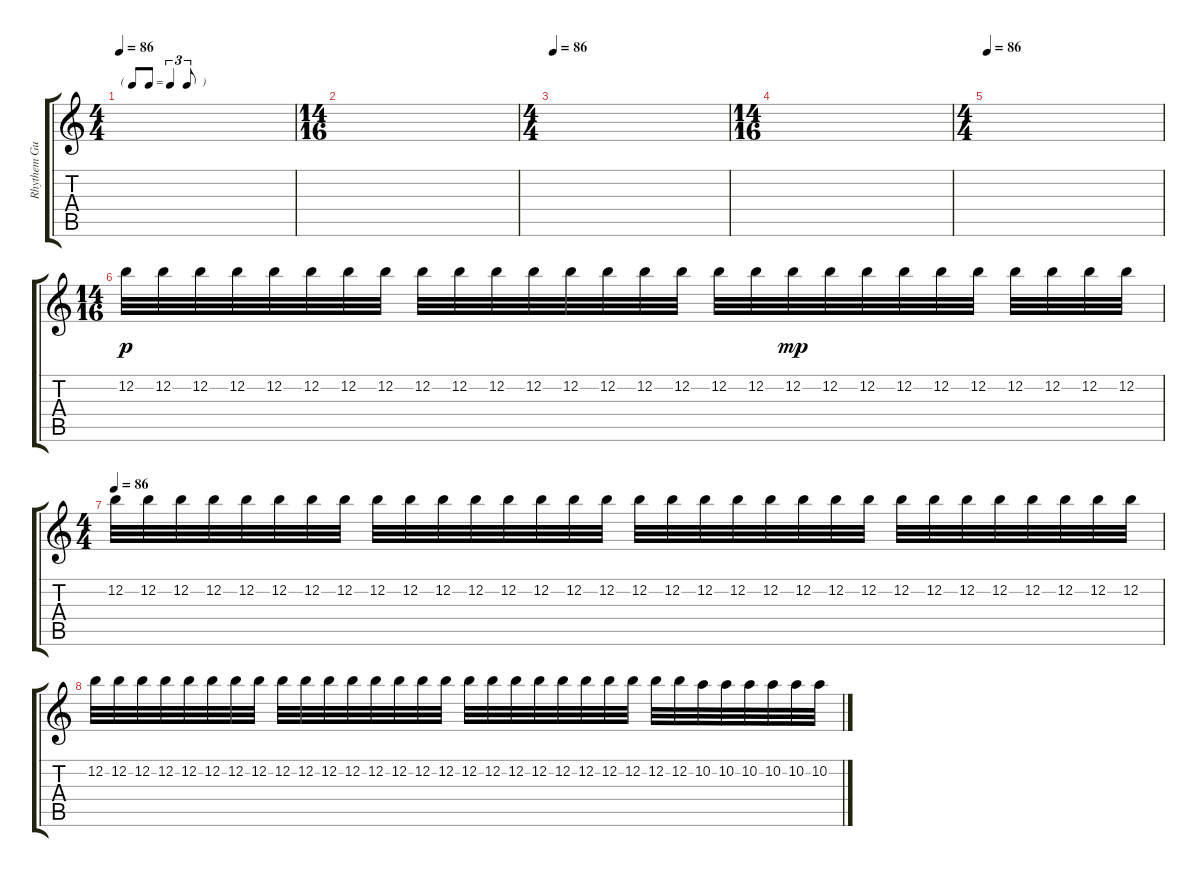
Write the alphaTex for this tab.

\track ("Rhythem Guitar" "Rhythem Gu") {instrument overdrivenguitar}
\staff {score tabs}
\tuning (E4 B3 G3 D3 A2 E2) {hide}
\ts (4 4)
\tf triplet8th
\tempo 86
\clef g2
\ks c
|
\ts (14 16)
|
\ts (4 4)
\tempo 86
|
\ts (14 16)
|
\ts (4 4)
\tempo 86
|
\ts (14 16)
12.2.32{dy p instrument electricguitarjazz} 12.2.32 12.2.32 12.2.32 12.2.32 12.2.32 12.2.32 12.2.32 12.2.32 12.2.32 12.2.32 12.2.32 12.2.32 12.2.32 12.2.32 12.2.32 12.2.32 12.2.32 12.2.32{dy mp} 12.2.32 12.2.32 12.2.32 12.2.32 12.2.32 12.2.32 12.2.32 12.2.32 12.2.32 |
\ts (4 4)
\tempo 86
12.2.32 12.2.32 12.2.32 12.2.32 12.2.32 12.2.32 12.2.32 12.2.32 12.2.32 12.2.32 12.2.32 12.2.32 12.2.32 12.2.32 12.2.32 12.2.32 12.2.32 12.2.32 12.2.32 12.2.32 12.2.32 12.2.32 12.2.32 12.2.32 12.2.32 12.2.32 12.2.32 12.2.32 12.2.32 12.2.32 12.2.32 12.2.32 |
12.2.32 12.2.32 12.2.32 12.2.32 12.2.32 12.2.32 12.2.32 12.2.32 12.2.32 12.2.32 12.2.32 12.2.32 12.2.32 12.2.32 12.2.32 12.2.32 12.2.32 12.2.32 12.2.32 12.2.32 12.2.32 12.2.32 12.2.32 12.2.32 12.2.32 12.2.32 10.2.32 10.2.32 10.2.32 10.2.32 10.2.32 10.2.32
